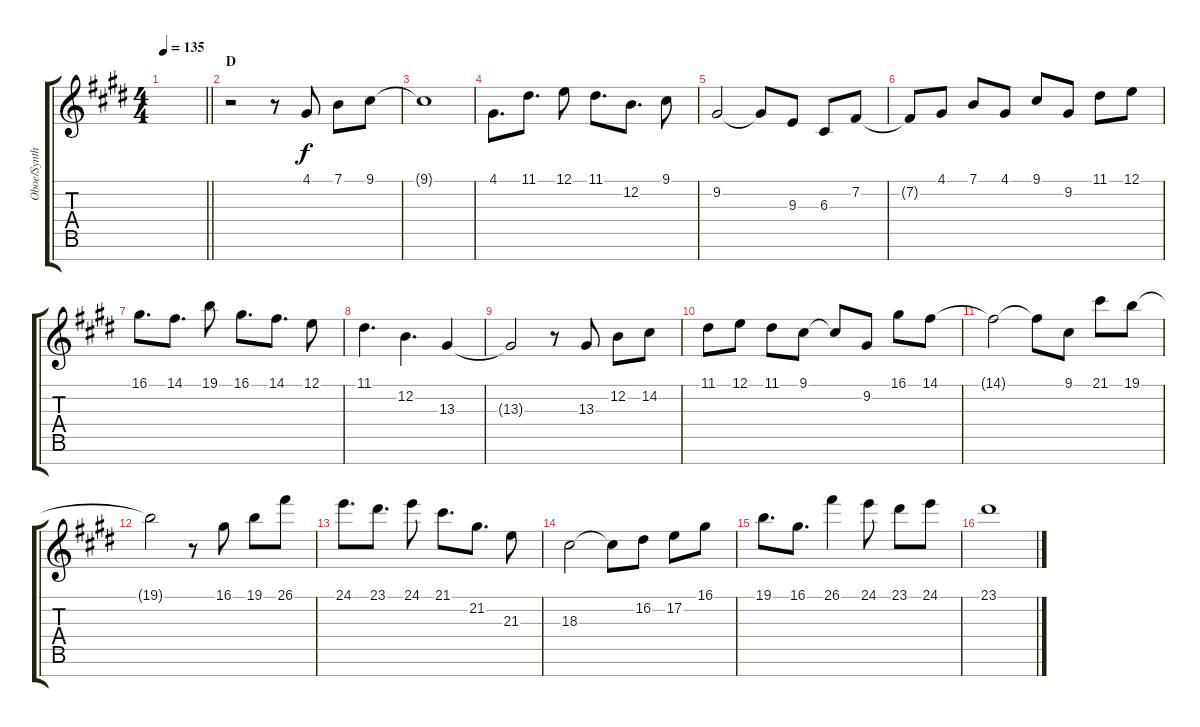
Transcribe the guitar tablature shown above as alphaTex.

\track ("Oboe/Synthsizer" "Oboe/Synth") {instrument oboe}
\staff {score tabs}
\tuning (E4 B3 G3 D3 A2 E2 B1) {hide}
\ts (4 4)
\tempo 135
\clef g2
\barLineRight lightlight
\ks e
|
\section ("" "D")
r.2{volume 16 instrument electricpiano1} r.8 4.1.8 7.1.8 9.1.8 |
9.1{t}.1 |
4.1.8{d} 11.1.8{d} 12.1.8 11.1.8{d} 12.2.8{d} 9.1.8 |
9.2.2 9.2{t}.8 9.3.8 6.3.8 7.2.8 |
7.2{t}.8 4.1.8 7.1.8 4.1.8 9.1.8 9.2.8 11.1.8 12.1.8 |
16.1.8{d} 14.1.8{d} 19.1.8 16.1.8{d} 14.1.8{d} 12.1.8 |
11.1.4{d} 12.2.4{d} 13.3.4 |
13.3{t}.2 r.8 13.3.8 12.2.8 14.2.8 |
11.1.8 12.1.8 11.1.8 9.1.8 9.1{t}.8 9.2.8 16.1.8 14.1.8 |
14.1{t}.2 14.1{t}.8 9.1.8 21.1.8 19.1.8 |
19.1{t}.2 r.8 16.1.8 19.1.8 26.1.8 |
24.1.8{d} 23.1.8{d} 24.1.8 21.1.8{d} 21.2.8{d} 21.3.8 |
18.3.2 18.3{t}.8 16.2.8 17.2.8 16.1.8 |
19.1.8{d} 16.1.8{d} 26.1.4 24.1.8 23.1.8 24.1.8 |
23.1.1
